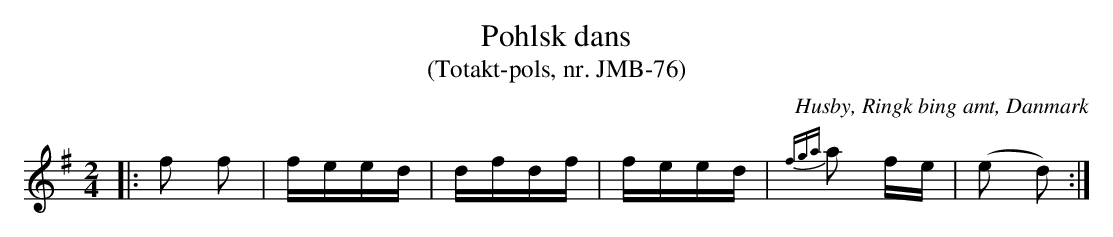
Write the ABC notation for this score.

X:1
T:Pohlsk dans
T:(Totakt-pols, nr. JMB-76)
O:Husby, Ringk bing amt, Danmark
M:2/4
L:1/16
K:G
|: f2 f2 | feed | dfdf | feed | {fga}a2 fe | (e2 d2) :|
